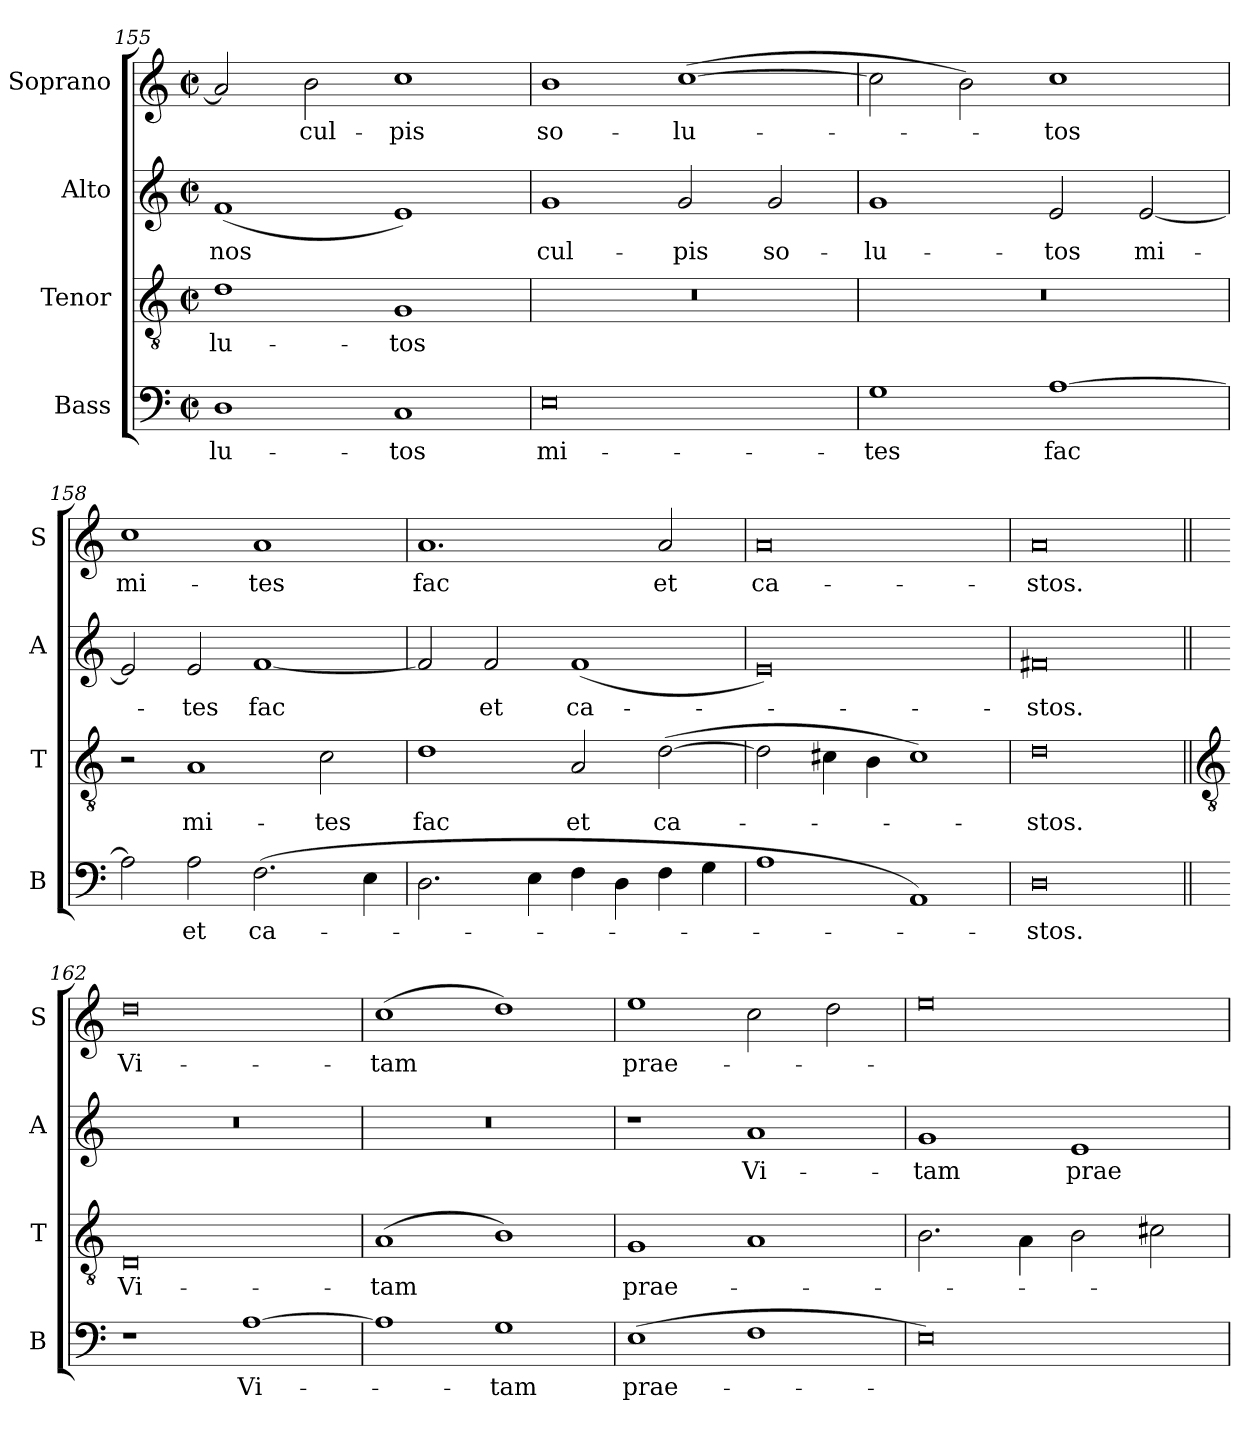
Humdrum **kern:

**kern	**text	**kern	**text	**kern	**text	**kern	**text
*part4	*part4	*part3	*part3	*part2	*part2	*part1	*part1
*staff4	*staff4	*staff3	*staff3	*staff2	*staff2	*staff1	*staff1
*I"Bass	*	*I"Tenor	*	*I"Alto	*	*I"Soprano	*
*I'B	*	*I'T	*	*I'A	*	*I'S	*
!!LO:LB:g=z
*clefF4	*	*clefGv2	*	*clefG2	*	*clefG2	*
*k[]	*	*k[]	*	*k[]	*	*k[]	*
*C:	*	*C:	*	*C:	*	*C:	*
*M4/2	*	*M4/2	*	*M4/2	*	*M4/2	*
*met(c|)	*	*met(c|)	*	*met(c|)	*	*met(c|)	*
=155	=155	=155	=155	=155	=155	=155	=155
!	!LO:LY:b	!	!LO:LY:b	!	!LO:LY:b	!	!
1D	-lu-	1d	-lu-	(<1f	nos	2a]	.
!	!	!	!	!	!	!	!LO:LY:b
.	.	.	.	.	.	2b	cul-
!	!LO:LY:b	!	!LO:LY:b	!	!	!	!LO:LY:b
1C	-tos	1G	-tos	1e)	.	1cc	-pis
=156	=156	=156	=156	=156	=156	=156	=156
!	!LO:LY:b	!	!	!	!LO:LY:b	!	!LO:LY:b
0E	mi-	0r	.	1g	cul-	1b	so-
!	!	!	!	!	!LO:LY:b	!	!LO:LY:b
.	.	.	.	2g	-pis	(>[1cc	-lu-
!	!	!	!	!	!LO:LY:b	!	!
.	.	.	.	2g	so-	.	.
=157	=157	=157	=157	=157	=157	=157	=157
!	!LO:LY:b	!	!	!	!LO:LY:b	!	!
1G	-tes	0r	.	1g	-lu-	2cc]	.
.	.	.	.	.	.	2b)	.
!	!LO:LY:b	!	!	!	!LO:LY:b	!	!LO:LY:b
[1A	fac	.	.	2e	-tos	1cc	tos
!	!	!	!	!	!LO:LY:b	!	!
.	.	.	.	[2e	mi-	.	.
=158	=158	=158	=158	=158	=158	=158	=158
!	!	!	!	!	!	!	!LO:LY:b
2A]	.	2r	.	2e]	.	1cc	mi-
!	!LO:LY:b	!	!LO:LY:b	!	!LO:LY:b	!	!
2A	et	1A	mi-	2e	tes	.	.
!	!LO:LY:b	!	!	!	!LO:LY:b	!	!LO:LY:b
(>2.F	ca-	.	.	[1f	fac	1a	-tes
!	!	!	!LO:LY:b	!	!	!	!
.	.	2c	-tes	.	.	.	.
4E	.	.	.	.	.	.	.
=159	=159	=159	=159	=159	=159	=159	=159
!	!	!	!LO:LY:b	!	!	!	!LO:LY:b
2.D	.	1d	fac	2f]	.	1.a	fac
!	!	!	!	!	!LO:LY:b	!	!
.	.	.	.	2f	et	.	.
4E	.	.	.	.	.	.	.
!	!	!	!LO:LY:b	!	!LO:LY:b	!	!
4F	.	2A	et	(<1f	ca-	.	.
4D	.	.	.	.	.	.	.
!	!	!	!LO:LY:b	!	!	!	!LO:LY:b
4F	.	(>[2d	ca-	.	.	2a	et
4G	.	.	.	.	.	.	.
=160	=160	=160	=160	=160	=160	=160	=160
!	!	!	!	!	!	!	!LO:LY:b
1A	.	2d]	.	0e)	.	0a	ca-
.	.	4c#X	.	.	.	.	.
.	.	4B	.	.	.	.	.
1AA)	.	1c#)	.	.	.	.	.
=161	=161	=161	=161	=161	=161	=161	=161
!	!LO:LY:b	!	!LO:LY:b	!	!LO:LY:b	!	!LO:LY:b
0D	stos.	0d	stos.	0f#X	stos.	0a	-stos.
!!LO:LB:g=z
=162||	=162||	=162||	=162||	=162||	=162||	=162||	=162||
*	*	*clefGv2	*	*	*	*	*
!	!	!	!LO:LY:b	!	!	!	!LO:LY:b
1r	.	0D	Vi-	0r	.	0dd	Vi-
!	!LO:LY:b	!	!	!	!	!	!
[1A	Vi-	.	.	.	.	.	.
=163	=163	=163	=163	=163	=163	=163	=163
!	!	!	!LO:LY:b	!	!	!	!LO:LY:b
1A]	.	(<1A	-tam	0r	.	(>1cc	-tam
!	!LO:LY:b	!	!	!	!	!	!
1G	tam	1B)	.	.	.	1dd)	.
=164	=164	=164	=164	=164	=164	=164	=164
!	!LO:LY:b	!	!LO:LY:b	!	!	!	!LO:LY:b
(>1E	prae-	1G	prae-	1r	.	1ee	prae-
!	!	!	!	!	!LO:LY:b	!	!
1F	.	1A	.	1a	Vi-	2cc	.
.	.	.	.	.	.	2dd	.
=165	=165	=165	=165	=165	=165	=165	=165
!	!	!	!	!	!LO:LY:b	!	!
0E)	.	2.B	.	1g	-tam	0ee	.
.	.	4A\	.	.	.	.	.
!	!	!	!	!	!LO:LY:b	!	!
.	.	2B	.	1e	prae-	.	.
.	.	2c#X	.	.	.	.	.
=	=	=	=	=	=	=	=
*-	*-	*-	*-	*-	*-	*-	*-
